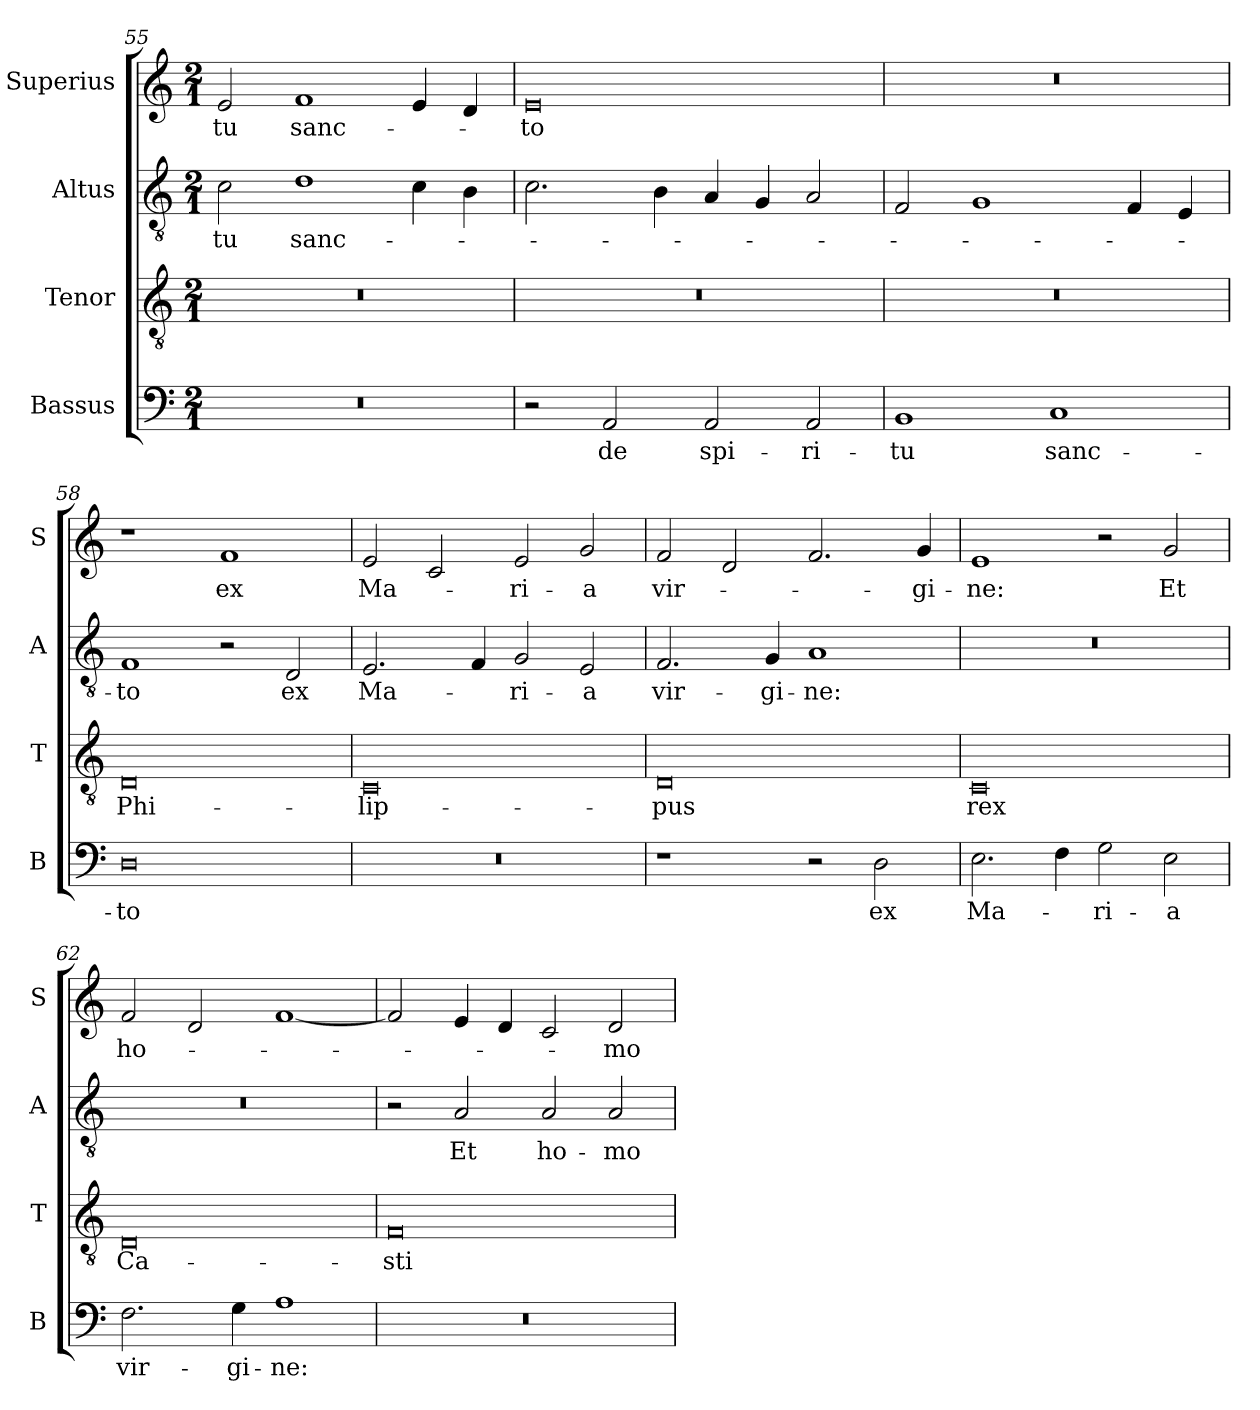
**kern	**text	**kern	**text	**kern	**text	**kern	**text
*part4	*part4	*part3	*part3	*part2	*part2	*part1	*part1
*staff4	*staff4	*staff3	*staff3	*staff2	*staff2	*staff1	*staff1
*I"Bassus	*	*I"Tenor	*	*I"Altus	*	*I"Superius	*
*I'B	*	*I'T	*	*I'A	*	*I'S	*
*clefF4	*	*clefGv2	*	*clefGv2	*	*clefG2	*
*k[]	*	*k[]	*	*k[]	*	*k[]	*
*M2/1	*	*M2/1	*	*M2/1	*	*M2/1	*
=55	=55	=55	=55	=55	=55	=55	=55
0r	.	0r	.	2c\	-tu	2e/	-tu
.	.	.	.	1d	sanc-	1f	sanc-
.	.	.	.	4c\	.	4e/	.
.	.	.	.	4B\	.	4d/	.
=56	=56	=56	=56	=56	=56	=56	=56
2r	.	0r	.	2.c\	.	0e	-to
2AA/	de	.	.	.	.	.	.
.	.	.	.	4B\	.	.	.
2AA/	spi-	.	.	4A/	.	.	.
.	.	.	.	4G/	.	.	.
2AA/	-ri-	.	.	2A/	.	.	.
=57	=57	=57	=57	=57	=57	=57	=57
1BB	-tu	0r	.	2F/	.	0r	.
.	.	.	.	1G	.	.	.
1C	sanc-	.	.	.	.	.	.
.	.	.	.	4F/	.	.	.
.	.	.	.	4E/	.	.	.
=58	=58	=58	=58	=58	=58	=58	=58
0D	-to	0D	Phi-	1F	-to	1r	.
.	.	.	.	2r	.	1f	ex
.	.	.	.	2D/	ex	.	.
=59	=59	=59	=59	=59	=59	=59	=59
0r	.	0C	-lip-	2.E/	Ma-	2e/	Ma-
.	.	.	.	.	.	2c/	.
.	.	.	.	4F/	.	.	.
.	.	.	.	2G/	-ri-	2e/	-ri-
.	.	.	.	2E/	-a	2g/	-a
=60	=60	=60	=60	=60	=60	=60	=60
1r	.	0D	-pus	2.F/	vir-	2f/	vir-
.	.	.	.	.	.	2d/	.
.	.	.	.	4G/	-gi-	.	.
2r	.	.	.	1A	-ne:	2.f/	.
2D\	ex	.	.	.	.	.	.
.	.	.	.	.	.	4g/	-gi-
=61	=61	=61	=61	=61	=61	=61	=61
2.E\	Ma-	0C	rex	0r	.	1e	-ne:
4F\	.	.	.	.	.	.	.
2G\	-ri-	.	.	.	.	2r	.
2E\	-a	.	.	.	.	2g/	Et
=62	=62	=62	=62	=62	=62	=62	=62
2.F\	vir-	0D	Ca-	0r	.	2f/	ho-
.	.	.	.	.	.	2d/	.
4G\	-gi-	.	.	.	.	.	.
1A	-ne:	.	.	.	.	[1f	.
=63	=63	=63	=63	=63	=63	=63	=63
0r	.	0F	-sti-	2r	.	2f/]	.
.	.	.	.	2A/	Et	4e/	.
.	.	.	.	.	.	4d/	.
.	.	.	.	2A/	ho-	2c/	.
.	.	.	.	2A/	-mo	2d/	-mo
=	=	=	=	=	=	=	=
*-	*-	*-	*-	*-	*-	*-	*-
